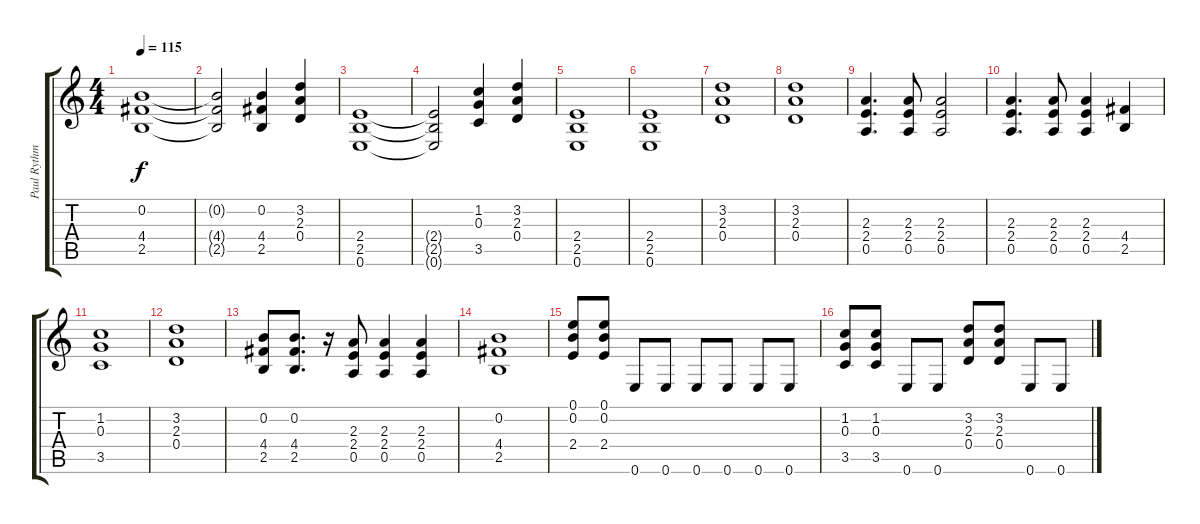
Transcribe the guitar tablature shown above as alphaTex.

\track ("Paul Rythm" "Paul Rythm") {instrument distortionguitar}
\staff {score tabs}
\tuning (E4 B3 G3 D3 A2 E2) {hide}
\ts (4 4)
\tempo 115
\clef g2
\ks c
(0.2 4.4 2.5).1{dy f} |
(0.2{t} 4.4{t} 2.5{t}).2 (0.2 4.4 2.5).4 (3.2 2.3 0.4).4 |
(2.4 2.5 0.6).1 |
(2.4{t} 2.5{t} 0.6{t}).2 (1.2 0.3 3.5).4 (3.2 2.3 0.4).4 |
(2.4 2.5 0.6).1 |
(2.4 2.5 0.6).1 |
(3.2 2.3 0.4).1 |
(3.2 2.3 0.4).1 |
(2.3 2.4 0.5).4{d} (2.3 2.4 0.5).8 (2.3 2.4 0.5).2 |
(2.3 2.4 0.5).4{d} (2.3 2.4 0.5).8 (2.3 2.4 0.5).4 (4.4 2.5).4 |
(1.2 0.3 3.5).1 |
(3.2 2.3 0.4).1 |
(0.2 4.4 2.5).8 (0.2 4.4 2.5).8{d} r.16 (2.3 2.4 0.5).8 (2.3 2.4 0.5).4 (2.3 2.4 0.5).4 |
(0.2 4.4 2.5).1 |
(0.1 0.2 2.4).8 (0.1 0.2 2.4).8 0.6.8 0.6.8 0.6.8 0.6.8 0.6.8 0.6.8 |
(1.2 0.3 3.5).8 (1.2 0.3 3.5).8 0.6.8 0.6.8 (3.2 2.3 0.4).8 (3.2 2.3 0.4).8 0.6.8 0.6.8
